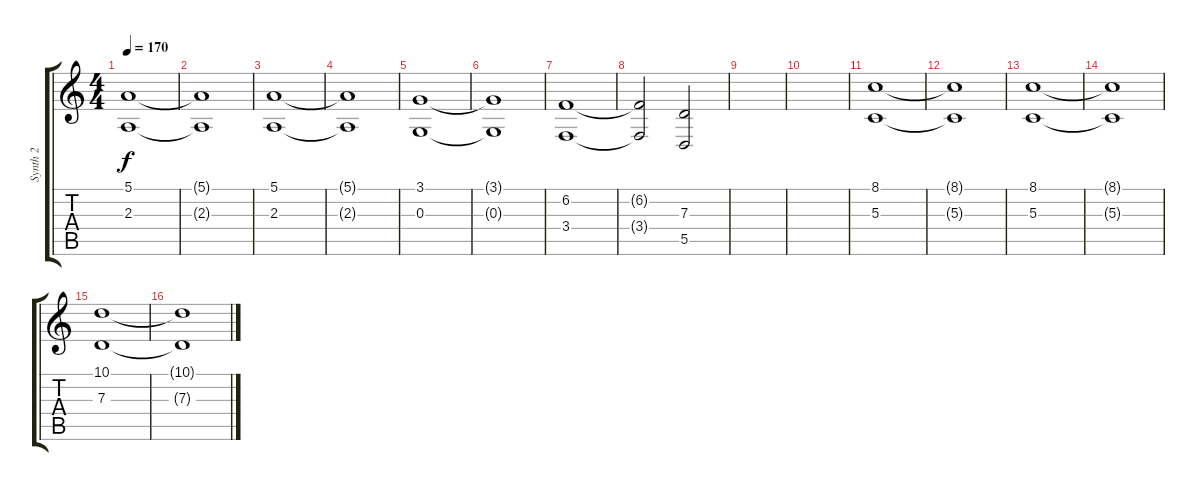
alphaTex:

\track ("Synth 2" "Synth 2") {instrument synthstrings1}
\staff {score tabs}
\tuning (E4 B3 G3 D3 A2 E2) {hide}
\ts (4 4)
\tempo 170
\clef g2
\ks c
(5.1 2.3).1{dy f} |
(5.1{t} 2.3{t}).1 |
(5.1 2.3).1 |
(5.1{t} 2.3{t}).1 |
(3.1 0.3).1 |
(3.1{t} 0.3{t}).1 |
(6.2 3.4).1 |
(6.2{t} 3.4{t}).2 (7.3 5.5).2 |
\section ("" "")
|
|
\section ("" "")
(8.1 5.3).1 |
(8.1{t} 5.3{t}).1 |
(8.1 5.3).1 |
(8.1{t} 5.3{t}).1 |
(10.1 7.3).1 |
(10.1{t} 7.3{t}).1
